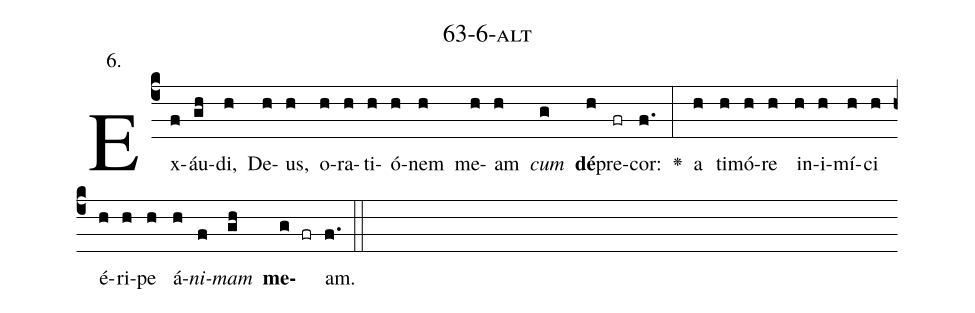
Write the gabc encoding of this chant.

name: 63-6-alt;
annotation: 6.;
%%
(c4)Ex(f)áu(gh)di,(h) De(h)us,(h) o(h)ra(h)ti(h)ó(h)nem(h) me(h)am(h) <i>cum</i>(g) <b>dé</b>(h)pre(fr)cor:(f.) <v>\greheightstar</v>(:) a(h) ti(h)mó(h)re(h) in(h)i(h)mí(h)ci(h) é(h)ri(h)pe(h) á(h)<i>ni</i>(f)<i>mam</i>(gh) <b>me</b>(g fr)am.(f.) (::)


%E(h) u(h) o(f) u(gh) a(g) e.(f.) (::)
